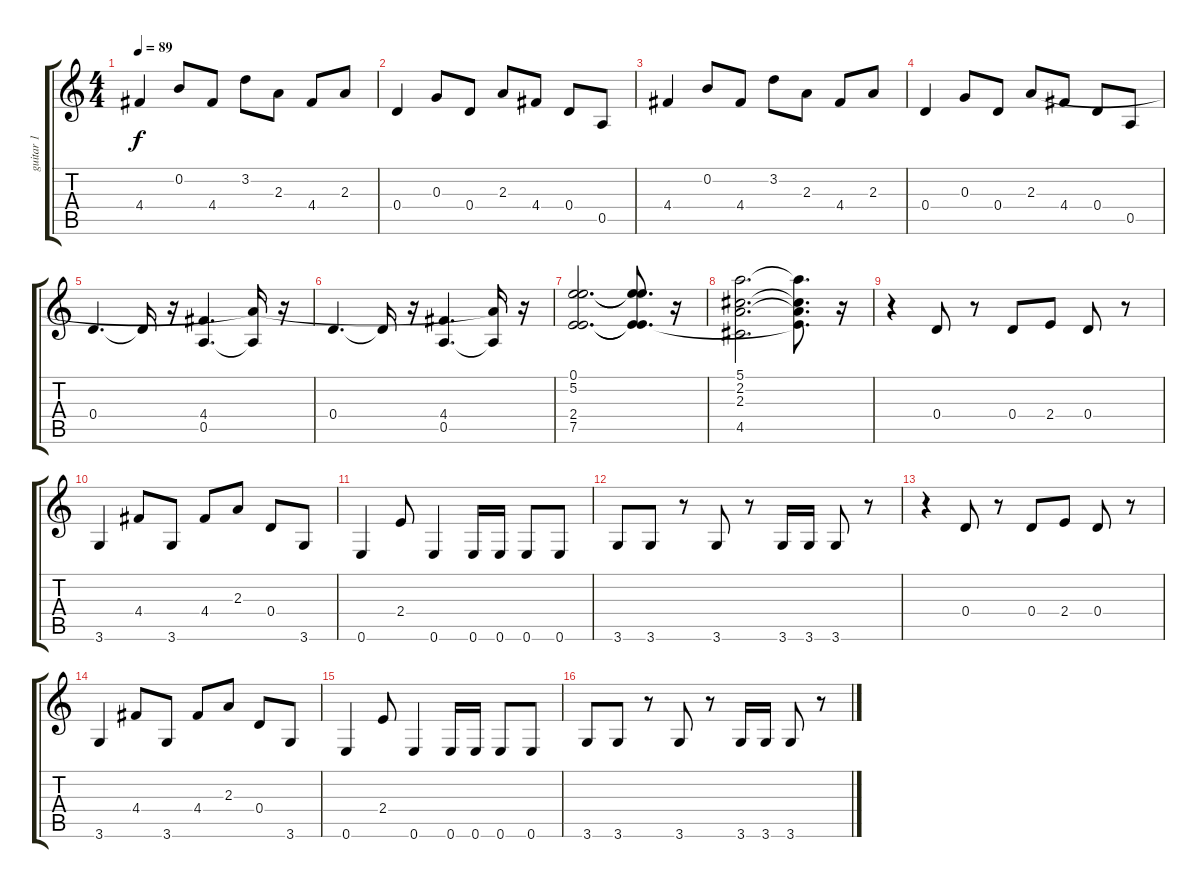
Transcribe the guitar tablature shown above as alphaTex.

\track ("guitar 1" "guitar 1") {instrument electricguitarclean}
\staff {score tabs}
\tuning (E4 B3 G3 D3 A2 E2) {hide}
\ts (4 4)
\tempo 89
\clef g2
\ks c
4.4.4{dy f} 0.2.8 4.4.8 3.2.8 2.3.8 4.4.8 2.3.8 |
0.4.4 0.3.8 0.4.8 2.3.8 4.4.8 0.4.8 0.5.8 |
4.4.4 0.2.8 4.4.8 3.2.8 2.3.8 4.4.8 2.3.8 |
0.4.4 0.3.8 0.4.8 2.3.8 4.4.8 0.4.8 0.5.8 |
0.4.4{d} 0.4{t}.16 r.16 (4.4 0.5).4{d} (2.3{t} 0.5{t}).16 r.16 |
0.4.4{d} 0.4{t}.16 r.16 (4.4 0.5).4{d} (2.3{t} 0.5{t}).16 r.16 |
(0.1 5.2 2.4 7.5).2{d} (0.1{t} 5.2{t} 2.4{t} 7.5{t}).8{d} r.16 |
(5.1 2.2 2.3 4.5).2{d} (5.1{t} 2.2{t} 2.3{t} 2.4{t}).8{d} r.16 |
r.4 0.4.8 r.8 0.4.8 2.4.8 0.4.8 r.8 |
3.6.4 4.4.8 3.6.8 4.4.8 2.3.8 0.4.8 3.6.8 |
0.6.4 2.4.8 0.6.4 0.6.16 0.6.16 0.6.8 0.6.8 |
3.6.8 3.6.8 r.8 3.6.8 r.8 3.6.16 3.6.16 3.6.8 r.8 |
r.4 0.4.8 r.8 0.4.8 2.4.8 0.4.8 r.8 |
3.6.4 4.4.8 3.6.8 4.4.8 2.3.8 0.4.8 3.6.8 |
0.6.4 2.4.8 0.6.4 0.6.16 0.6.16 0.6.8 0.6.8 |
3.6.8 3.6.8 r.8 3.6.8 r.8 3.6.16 3.6.16 3.6.8 r.8
